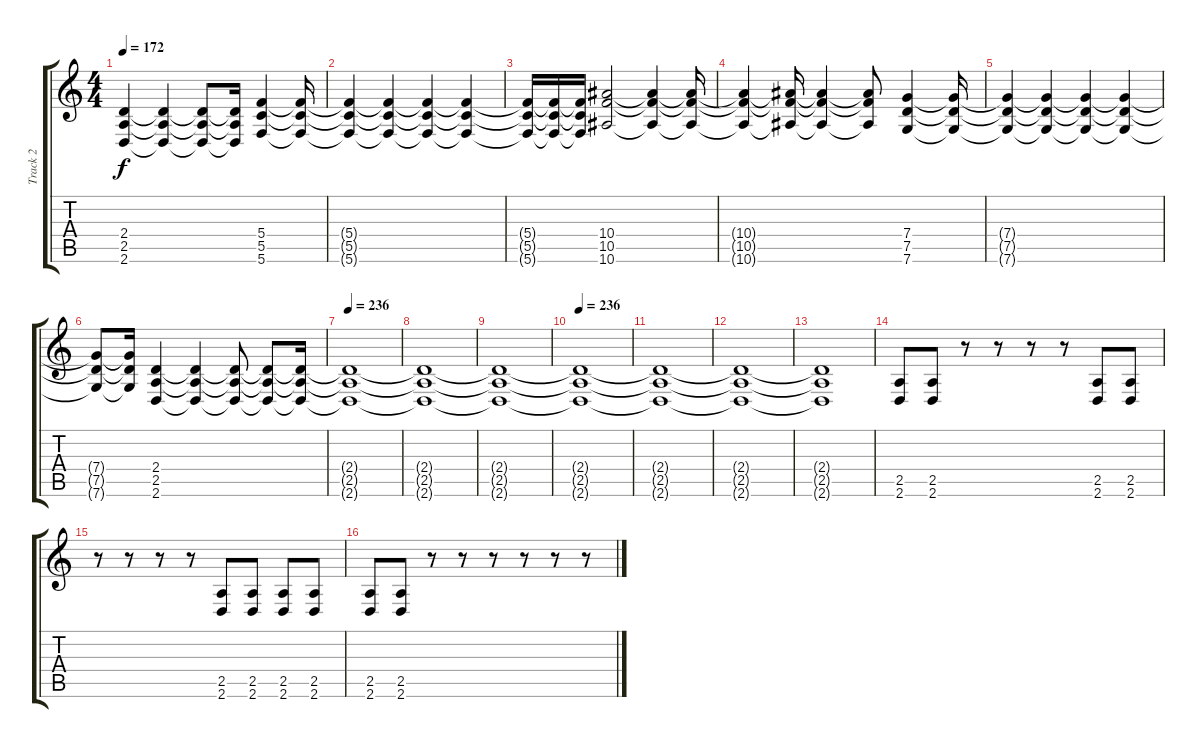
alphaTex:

\track ("Track 2" "Track 2") {instrument distortionguitar}
\staff {score tabs}
\tuning (D4 A3 F3 C3 G2 C2) {hide}
\ts (4 4)
\tempo 172
\clef g2
\ks c
(2.4{t} 2.5{t} 2.6{t}).4{dy f} (2.4{t} 2.5{t} 2.6{t}).4 (2.4{t} 2.5{t} 2.6{t}).8 (2.4{t} 2.5{t} 2.6{t}).16 (5.4 5.5 5.6).4 (5.4{t} 5.5{t} 5.6{t}).16 |
(5.4{t} 5.5{t} 5.6{t}).4 (5.4{t} 5.5{t} 5.6{t}).4 (5.4{t} 5.5{t} 5.6{t}).4 (5.4{t} 5.5{t} 5.6{t}).4 |
(5.4{t} 5.5{t} 5.6{t}).16 (5.4{t} 5.5{t} 5.6{t}).16 (5.4{t} 5.5{t} 5.6{t}).16 (10.4 10.5 10.6).2 (10.4{t} 10.5{t} 10.6{t}).4 (10.4{t} 10.5{t} 10.6{t}).16 |
(10.4{t} 10.5{t} 10.6{t}).4 (10.4{t} 10.5{t} 10.6{t}).16 (10.4{t} 10.5{t} 10.6{t}).4 (10.4{t} 10.5{t} 10.6{t}).8 (7.4 7.5 7.6).4 (7.4{t} 7.5{t} 7.6{t}).16 |
(7.4{t} 7.5{t} 7.6{t}).4 (7.4{t} 7.5{t} 7.6{t}).4 (7.4{t} 7.5{t} 7.6{t}).4 (7.4{t} 7.5{t} 7.6{t}).4 |
(7.4{t} 7.5{t} 7.6{t}).8 (7.4{t} 7.5{t} 7.6{t}).16 (2.4 2.5 2.6).4 (2.4{t} 2.5{t} 2.6{t}).4 (2.4{t} 2.5{t} 2.6{t}).8 (2.4{t} 2.5{t} 2.6{t}).8 (2.4{t} 2.5{t} 2.6{t}).16 |
\tempo 236
(2.4{t} 2.5{t} 2.6{t}).1 |
(2.4{t} 2.5{t} 2.6{t}).1 |
(2.4{t} 2.5{t} 2.6{t}).1 |
\tempo 236
(2.4{t} 2.5{t} 2.6{t}).1 |
(2.4{t} 2.5{t} 2.6{t}).1 |
(2.4{t} 2.5{t} 2.6{t}).1 |
(2.4{t} 2.5{t} 2.6{t}).1 |
(2.5 2.6).8 (2.5 2.6).8 r.8 r.8 r.8 r.8 (2.5 2.6).8 (2.5 2.6).8 |
r.8 r.8 r.8 r.8 (2.5 2.6).8 (2.5 2.6).8 (2.5 2.6).8 (2.5 2.6).8 |
(2.5 2.6).8 (2.5 2.6).8 r.8 r.8 r.8 r.8 r.8 r.8
